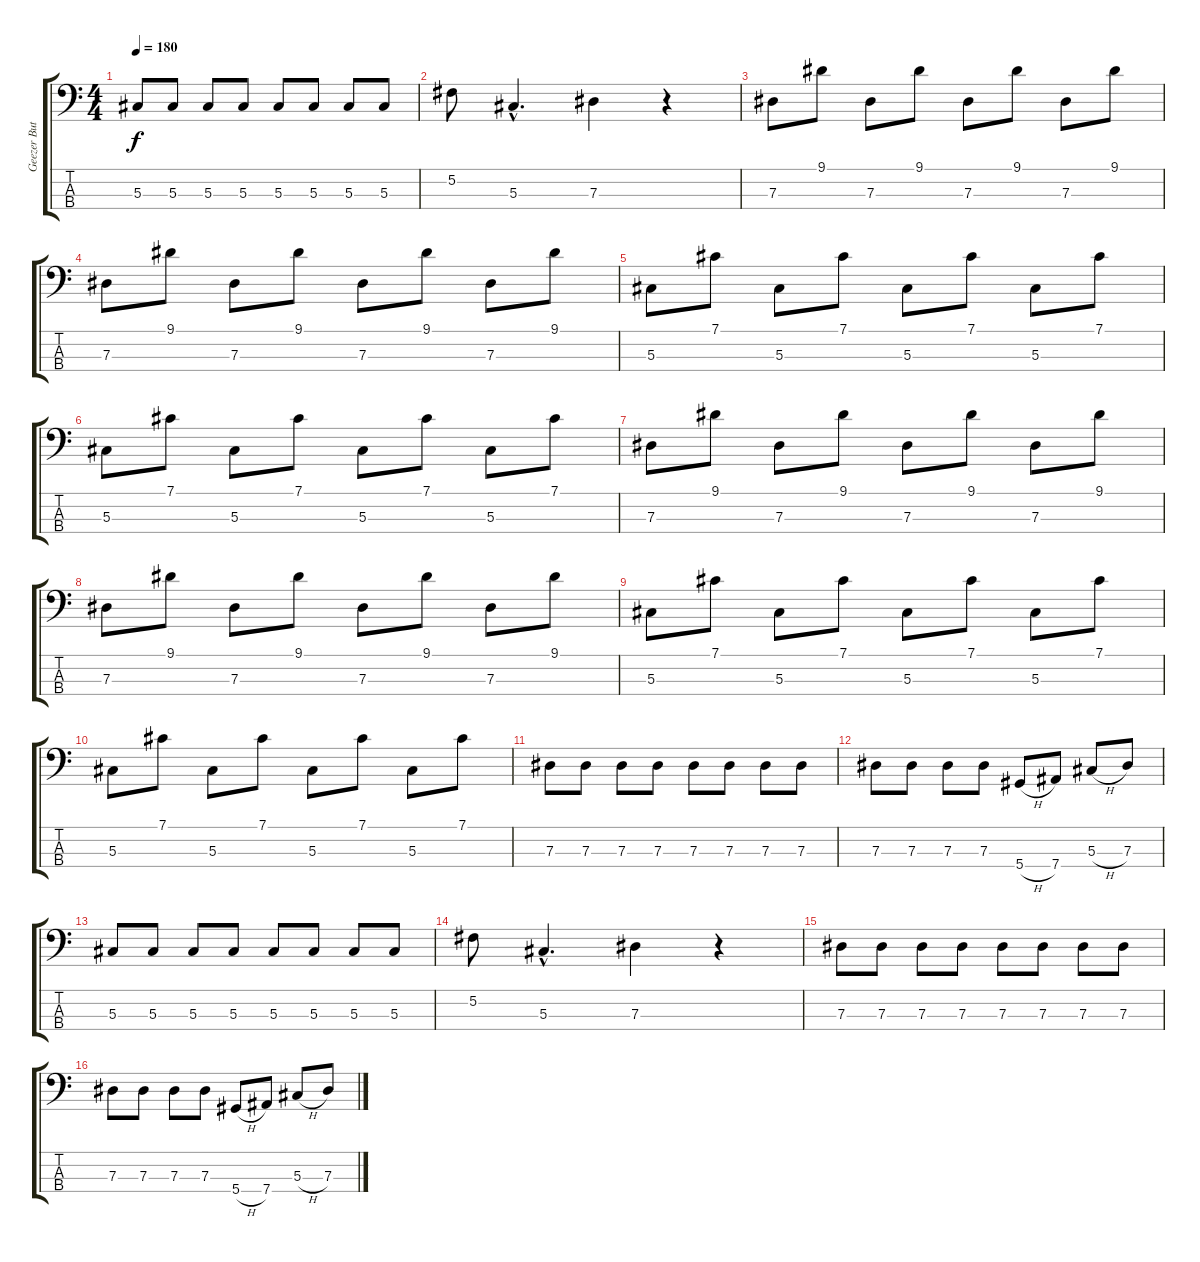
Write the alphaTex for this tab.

\track ("Geezer Butler" "Geezer But") {instrument fretlessbass}
\staff {score tabs}
\tuning (Gb2 Db2 Ab1 Eb1) {hide}
\ts (4 4)
\tempo 180
\clef f4
\ks c
5.3.8{dy f} 5.3.8 5.3.8 5.3.8 5.3.8 5.3.8 5.3.8 5.3.8 |
5.2.8 5.3{hac}.4{d} 7.3.4 r.4 |
7.3.8 9.1.8 7.3.8 9.1.8 7.3.8 9.1.8 7.3.8 9.1.8 |
7.3.8 9.1.8 7.3.8 9.1.8 7.3.8 9.1.8 7.3.8 9.1.8 |
5.3.8 7.1.8 5.3.8 7.1.8 5.3.8 7.1.8 5.3.8 7.1.8 |
5.3.8 7.1.8 5.3.8 7.1.8 5.3.8 7.1.8 5.3.8 7.1.8 |
7.3.8 9.1.8 7.3.8 9.1.8 7.3.8 9.1.8 7.3.8 9.1.8 |
7.3.8 9.1.8 7.3.8 9.1.8 7.3.8 9.1.8 7.3.8 9.1.8 |
5.3.8 7.1.8 5.3.8 7.1.8 5.3.8 7.1.8 5.3.8 7.1.8 |
5.3.8 7.1.8 5.3.8 7.1.8 5.3.8 7.1.8 5.3.8 7.1.8 |
7.3.8 7.3.8 7.3.8 7.3.8 7.3.8 7.3.8 7.3.8 7.3.8 |
7.3.8 7.3.8 7.3.8 7.3.8 5.4{h}.8 7.4.8 5.3{h}.8 7.3.8 |
5.3.8 5.3.8 5.3.8 5.3.8 5.3.8 5.3.8 5.3.8 5.3.8 |
5.2.8 5.3{hac}.4{d} 7.3.4 r.4 |
7.3.8 7.3.8 7.3.8 7.3.8 7.3.8 7.3.8 7.3.8 7.3.8 |
7.3.8 7.3.8 7.3.8 7.3.8 5.4{h}.8 7.4.8 5.3{h}.8 7.3.8
